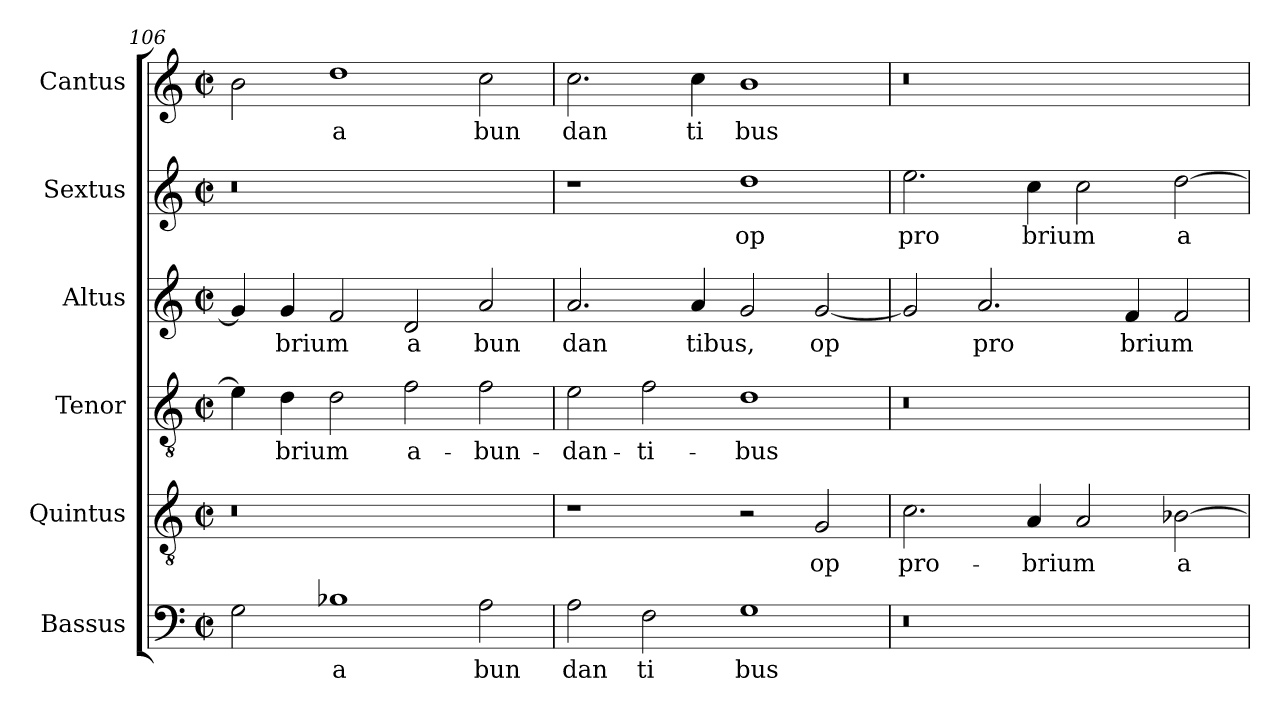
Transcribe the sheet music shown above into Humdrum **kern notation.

**kern	**text	**kern	**text	**kern	**text	**kern	**text	**kern	**text	**kern	**text
*part6	*part6	*part5	*part5	*part4	*part4	*part3	*part3	*part2	*part2	*part1	*part1
*staff6	*staff6	*staff5	*staff5	*staff4	*staff4	*staff3	*staff3	*staff2	*staff2	*staff1	*staff1
*I"Bassus	*	*I"Quintus	*	*I"Tenor	*	*I"Altus	*	*I"Sextus	*	*I"Cantus	*
*clefF4	*	*clefGv2	*	*clefGv2	*	*clefG2	*	*clefG2	*	*clefG2	*
*M2/2	*	*M2/2	*	*M2/2	*	*M2/2	*	*M2/2	*	*M2/2	*
*met(c|)	*	*met(c|)	*	*met(c|)	*	*met(c|)	*	*met(c|)	*	*met(c|)	*
=106	=106	=106	=106	=106	=106	=106	=106	=106	=106	=106	=106
2G\	.	0r	.	4e\]	.	4g/]	.	0r	.	2b\	.
!	!	!	!	!	!LO:LY:b	!	!LO:LY:b	!	!	!	!
.	.	.	.	4d\	-brium	4g/	brium	.	.	.	.
!	!LO:LY:b:cj	!	!	!	!	!	!	!	!	!	!LO:LY:b:cj
1B-X	a	.	.	2d\	.	2f/	.	.	.	1dd	a
!	!	!	!	!	!LO:LY:b:cj	!	!LO:LY:b:cj	!	!	!	!
.	.	.	.	2f\	a-	2d/	a	.	.	.	.
!	!LO:LY:b:cj	!	!	!	!LO:LY:b:cj	!	!LO:LY:b:cj	!	!	!	!LO:LY:b:cj
2A\	bun	.	.	2f\	-bun-	2a/	bun	.	.	2cc\	bun
=107	=107	=107	=107	=107	=107	=107	=107	=107	=107	=107	=107
!	!LO:LY:b:cj	!	!	!	!LO:LY:b:cj	!	!LO:LY:b:cj	!	!	!	!LO:LY:b:cj
2A\	dan	1r	.	2e\	-dan-	2.a/	dan	1r	.	2.cc\	dan
!	!LO:LY:b:cj	!	!	!	!LO:LY:b:cj	!	!	!	!	!	!
2F\	ti	.	.	2f\	-ti-	.	.	.	.	.	.
!	!	!	!	!	!	!	!LO:LY:b	!	!	!	!LO:LY:b:cj
.	.	.	.	.	.	4a/	tibus,	.	.	4cc\	ti
!	!LO:LY:b:cj	!	!	!	!LO:LY:b:cj	!	!	!	!LO:LY:b:cj	!	!LO:LY:b:cj
1G	bus	2r	.	1d	-bus	2g/	.	1dd	op	1b	bus
!	!	!	!LO:LY:b:cj	!	!	!	!LO:LY:b:cj	!	!	!	!
.	.	2G/	op	.	.	[>2g/	op	.	.	.	.
!!LO:PB:g=z
=108	=108	=108	=108	=108	=108	=108	=108	=108	=108	=108	=108
!	!	!	!LO:LY:b:cj	!	!	!	!	!	!LO:LY:b:cj	!	!
0r	.	2.c\	pro-	0r	.	2g/]	.	2.ee\	pro	0r	.
!	!	!	!	!	!	!	!LO:LY:b:cj	!	!	!	!
.	.	.	.	.	.	2.a/	pro	.	.	.	.
!	!	!	!LO:LY:b	!	!	!	!	!	!LO:LY:b	!	!
.	.	4A/	-brium	.	.	.	.	4cc\	brium	.	.
.	.	2A/	.	.	.	.	.	2cc\	.	.	.
!	!	!	!	!	!	!	!LO:LY:b	!	!	!	!
.	.	.	.	.	.	4f/	brium	.	.	.	.
!	!	!	!LO:LY:b:cj	!	!	!	!	!	!LO:LY:b:cj	!	!
.	.	[>2B-X\	a-	.	.	2f/	.	[>2dd\	a	.	.
=	=	=	=	=	=	=	=	=	=	=	=
*-	*-	*-	*-	*-	*-	*-	*-	*-	*-	*-	*-
